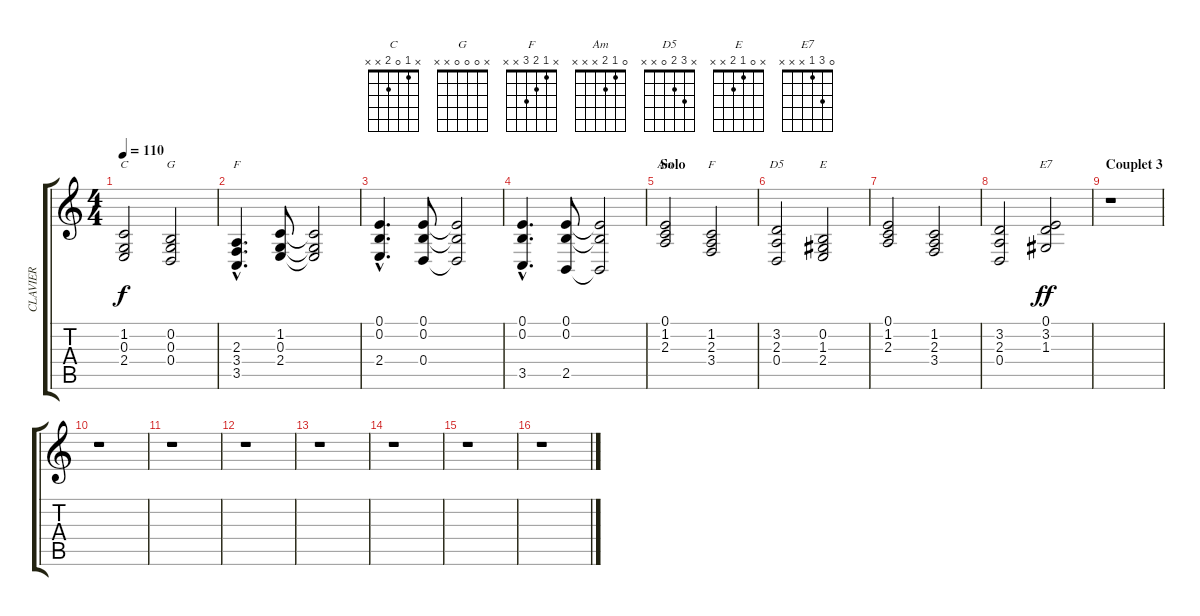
\track ("CLAVIER" "CLAVIER") {instrument electricpiano1}
\staff {score tabs}
\tuning (E4 B3 G3 D3 A2 E2) {hide}
\chord ("C" x 1 0 2 x x)
\chord ("G" x 0 0 0 x x)
\chord ("F" x x 2 3 3 x)
\chord ("Am" 0 1 2 x x x)
\chord ("F" x 1 2 3 x x)
\chord ("D5" x 3 2 0 x x)
\chord ("E" x 0 1 2 x x)
\chord ("E7" 0 3 1 x x x)
\ts (4 4)
\tempo 110
\clef g2
\ks c
(1.2 0.3 2.4).2{ch "C" dy f} (0.2 0.3 0.4).2{ch "G"} |
(2.3{hac} 3.4{hac} 3.5{hac}).4{d ch "F"} (1.2 0.3 2.4).8 (1.2{t} 0.3{t} 2.4{t}).2 |
(0.1{hac} 0.2{hac} 2.4{hac}).4{d} (0.1 0.2 0.4).8 (0.1{t} 0.2{t} 0.4{t}).2 |
(0.1{hac} 0.2{hac} 3.5{hac}).4{d} (0.1 0.2 2.5).8 (0.1{t} 0.2{t} 2.5{t}).2 |
\section ("" "Solo")
(0.1 1.2 2.3).2{ch "Am" volume 14} (1.2 2.3 3.4).2{ch "F"} |
(3.2 2.3 0.4).2{ch "D5"} (0.2 1.3 2.4).2{ch "E"} |
(0.1 1.2 2.3).2 (1.2 2.3 3.4).2 |
(3.2 2.3 0.4).2 (0.1 3.2 1.3).2{ch "E7" dy ff} |
\section ("" "Couplet 3")
r.1{volume 12} |
r.1 |
r.1 |
r.1 |
r.1 |
r.1 |
r.1 |
r.1
